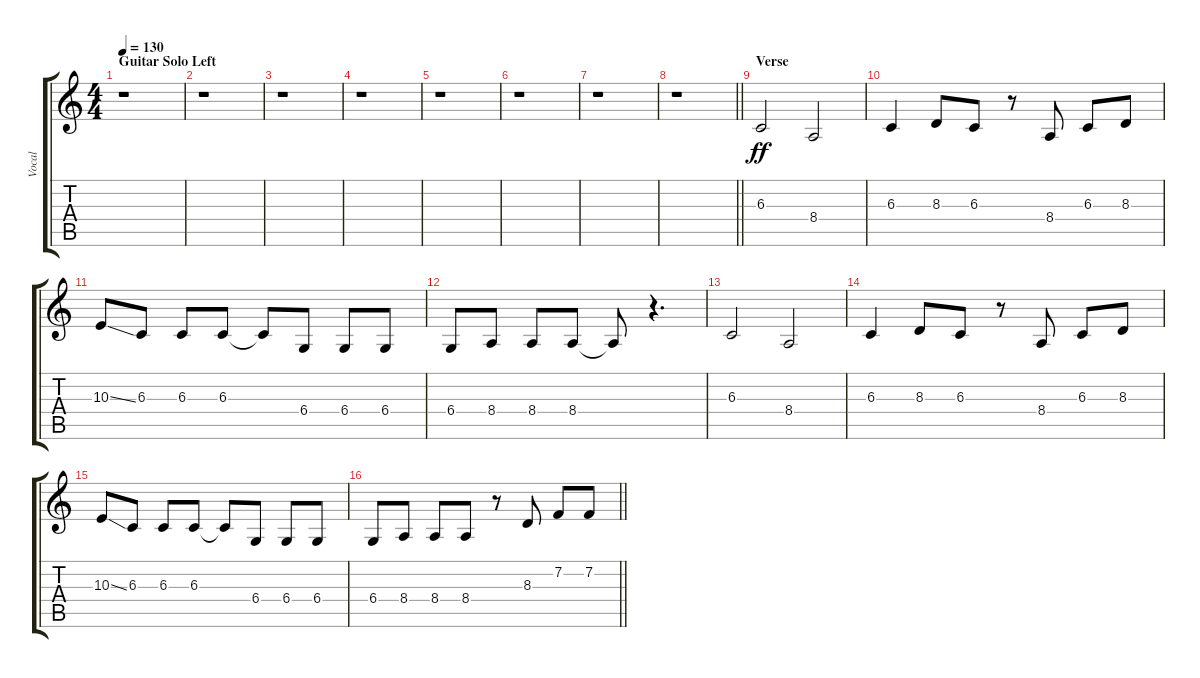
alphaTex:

\track ("Vocal" "Vocal") {instrument tuba}
\staff {score tabs}
\tuning (Eb4 Bb3 Gb3 Db3 Ab2 Eb2) {hide}
\ts (4 4)
\section ("" "Guitar Solo Left")
\tempo 130
\clef g2
\ks c
r.1{dy ff} |
r.1 |
r.1 |
r.1 |
r.1 |
r.1 |
r.1 |
\barLineRight lightlight
r.1 |
\section ("" "Verse")
6.3.2 8.4.2 |
6.3.4 8.3.8 6.3.8 r.8 8.4.8 6.3.8 8.3.8 |
10.3{ss}.8 6.3.8 6.3.8 6.3.8 6.3{t}.8 6.4.8 6.4.8 6.4.8 |
6.4.8 8.4.8 8.4.8 8.4.8 8.4{t}.8 r.4{d} |
6.3.2 8.4.2 |
6.3.4 8.3.8 6.3.8 r.8 8.4.8 6.3.8 8.3.8 |
10.3{ss}.8 6.3.8 6.3.8 6.3.8 6.3{t}.8 6.4.8 6.4.8 6.4.8 |
\barLineRight lightlight
6.4.8 8.4.8 8.4.8 8.4.8 r.8 8.3.8 7.2.8 7.2.8
